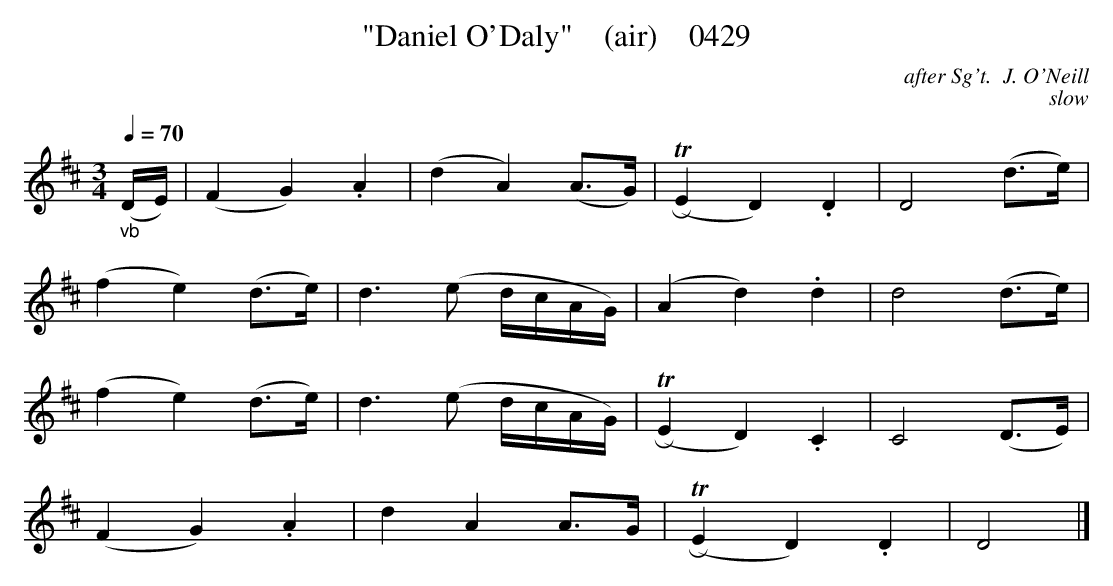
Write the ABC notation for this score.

X:1
T:"Daniel O'Daly"    (air)    0429
C:after Sg't.  J. O'Neill
C:slow
Q:1/4=70
M:3/4
L:1/8
K:D
"_vb"(D/2E/2)|(F2G2).A2|(d2A2)(A3/2G/2)|(TRE2D2).D2|D4(d3/2e/2)|
(f2e2)(d3/2e/2)|d3(e d/2c/2A/2G/2)|(A2d2).d2|d4(d3/2e/2)|
(f2e2)(d3/2e/2)|d3(e d/2c/2A/2G/2)|(TRE2D2).C2|C4(D3/2E/2)|
(F2G2).A2|d2A2A3/2G/2|(TRE2D2).D2|D4|]
